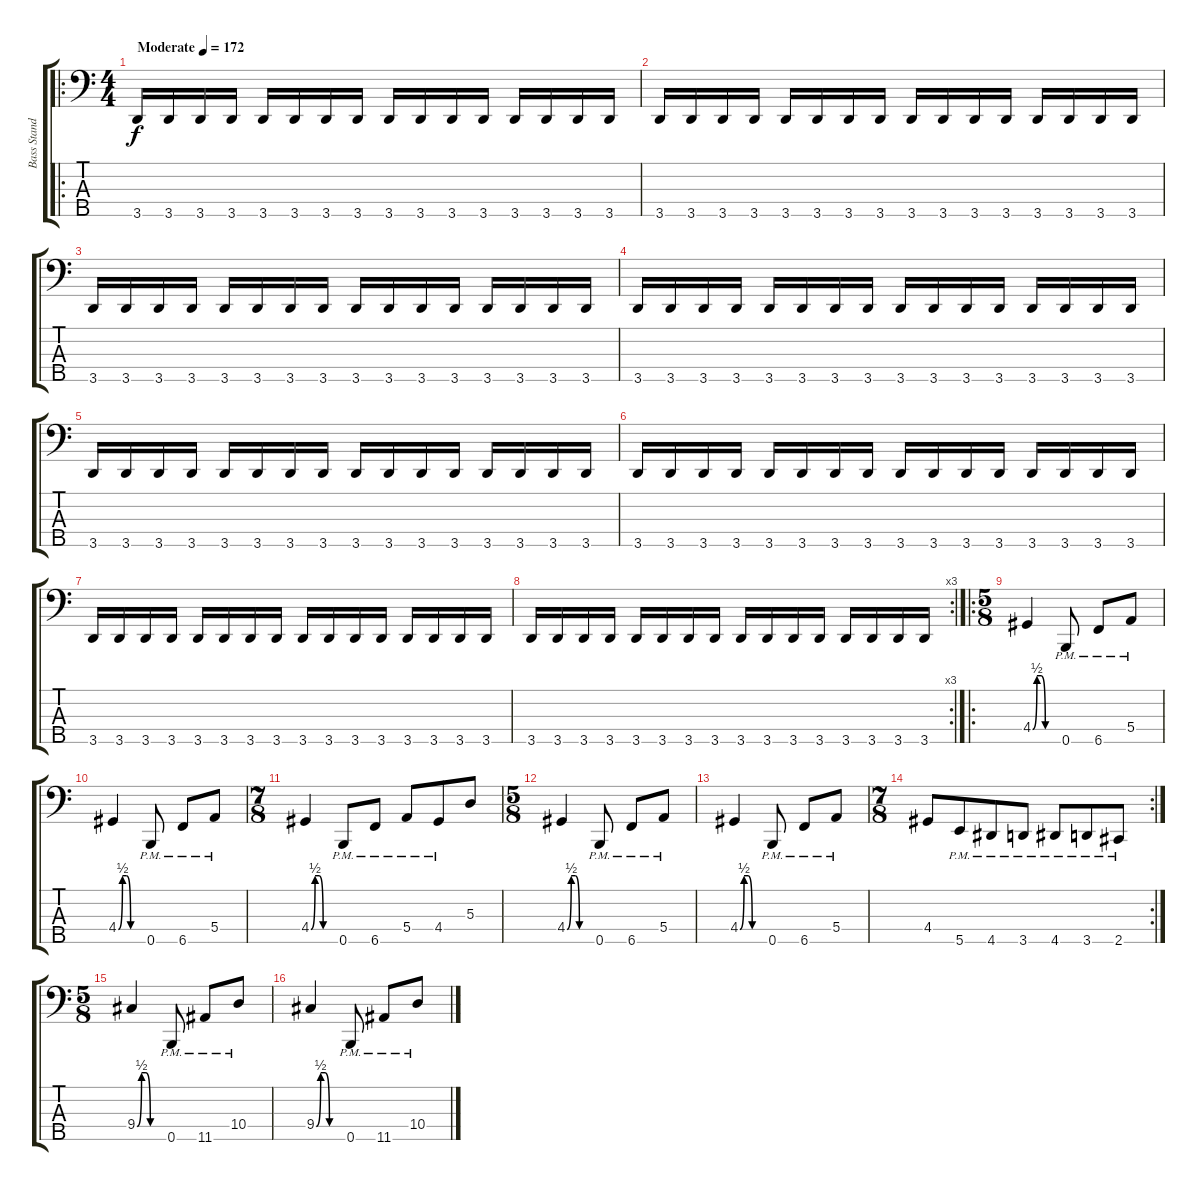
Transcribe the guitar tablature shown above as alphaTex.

\track ("Bass Standard" "Bass Stand") {instrument electricbasspick}
\staff {score tabs}
\tuning (G2 D2 A1 E1 B0) {hide}
\ro
\ts (4 4)
\tempo (172 "Moderate")
\clef f4
\ks c
3.5.16{dy f instrument electricbasspick} 3.5.16 3.5.16 3.5.16 3.5.16 3.5.16 3.5.16 3.5.16 3.5.16 3.5.16 3.5.16 3.5.16 3.5.16 3.5.16 3.5.16 3.5.16 |
3.5.16 3.5.16 3.5.16 3.5.16 3.5.16 3.5.16 3.5.16 3.5.16 3.5.16 3.5.16 3.5.16 3.5.16 3.5.16 3.5.16 3.5.16 3.5.16 |
3.5.16 3.5.16 3.5.16 3.5.16 3.5.16 3.5.16 3.5.16 3.5.16 3.5.16 3.5.16 3.5.16 3.5.16 3.5.16 3.5.16 3.5.16 3.5.16 |
3.5.16 3.5.16 3.5.16 3.5.16 3.5.16 3.5.16 3.5.16 3.5.16 3.5.16 3.5.16 3.5.16 3.5.16 3.5.16 3.5.16 3.5.16 3.5.16 |
3.5.16 3.5.16 3.5.16 3.5.16 3.5.16 3.5.16 3.5.16 3.5.16 3.5.16 3.5.16 3.5.16 3.5.16 3.5.16 3.5.16 3.5.16 3.5.16 |
3.5.16 3.5.16 3.5.16 3.5.16 3.5.16 3.5.16 3.5.16 3.5.16 3.5.16 3.5.16 3.5.16 3.5.16 3.5.16 3.5.16 3.5.16 3.5.16 |
3.5.16 3.5.16 3.5.16 3.5.16 3.5.16 3.5.16 3.5.16 3.5.16 3.5.16 3.5.16 3.5.16 3.5.16 3.5.16 3.5.16 3.5.16 3.5.16 |
\rc 3
3.5.16 3.5.16 3.5.16 3.5.16 3.5.16 3.5.16 3.5.16 3.5.16 3.5.16 3.5.16 3.5.16 3.5.16 3.5.16 3.5.16 3.5.16 3.5.16 |
\ro
\ts (5 8)
4.4{be (custom 0 0 10 2 20 2 30 0 60 0)}.4 0.5{pm}.8 6.5{pm}.8 5.4{pm}.8 |
4.4{be (custom 0 0 10 2 20 2 30 0 60 0)}.4 0.5{pm}.8 6.5{pm}.8 5.4{pm}.8 |
\ts (7 8)
4.4{be (custom 0 0 10 2 20 2 30 0 60 0)}.4 0.5{pm}.8 6.5{pm}.8 5.4{pm}.8 4.4{pm}.8 5.3.8 |
\ts (5 8)
4.4{be (custom 0 0 10 2 20 2 30 0 60 0)}.4 0.5{pm}.8 6.5{pm}.8 5.4{pm}.8 |
4.4{be (custom 0 0 10 2 20 2 30 0 60 0)}.4 0.5{pm}.8 6.5{pm}.8 5.4{pm}.8 |
\rc 2
\ts (7 8)
4.4.8 5.5{pm}.8 4.5{pm}.8 3.5{pm}.8 4.5{pm}.8 3.5{pm}.8 2.5{pm}.8 |
\ts (5 8)
9.4{be (custom 0 0 10 2 20 2 30 0 60 0)}.4 0.5{pm}.8 11.5{pm}.8 10.4{pm}.8 |
9.4{be (custom 0 0 10 2 20 2 30 0 60 0)}.4 0.5{pm}.8 11.5{pm}.8 10.4{pm}.8
